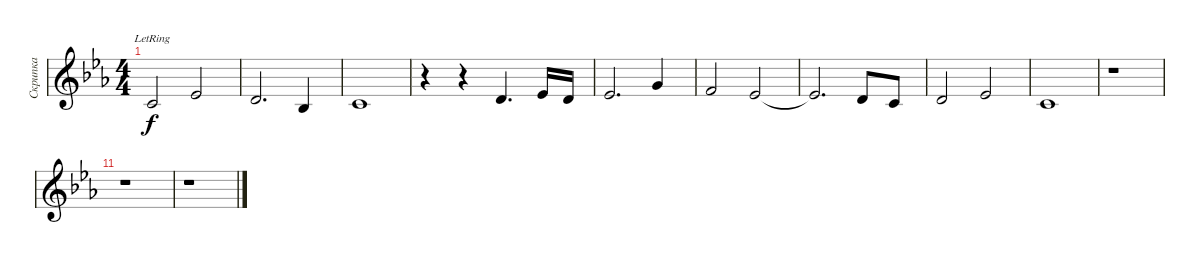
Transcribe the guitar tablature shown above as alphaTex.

\bracketExtendMode groupsimilarinstruments
\multiTrackTrackNamePolicy hidden
\firstSystemTrackNameMode fullname
\otherSystemsTrackNameMode fullname
\otherSystemsTrackNameOrientation horizontal
\defaultBarNumberDisplay FirstOfSystem
\track ("Скрипка" "Violin") {instrument violin}
\staff {score}
\tuning (E5 A4 D4 G3)
\ts (4 4)
\tempo (120 hide)
\clef g2
\ks eb
5.4{lr}.2{dy f} 8.4.2 |
0.3.2{d} 3.4.4 |
5.4.1 |
r.4 r.4 0.3.4{d} 1.3.16 0.3.16 |
1.3.2{d} 5.3.4 |
3.3.2 1.3.2 |
1.3{t}.2{d} 0.3.8 5.4.8 |
0.3.2 1.3.2 |
5.4.1 |
r.1 |
r.1 |
r.1
